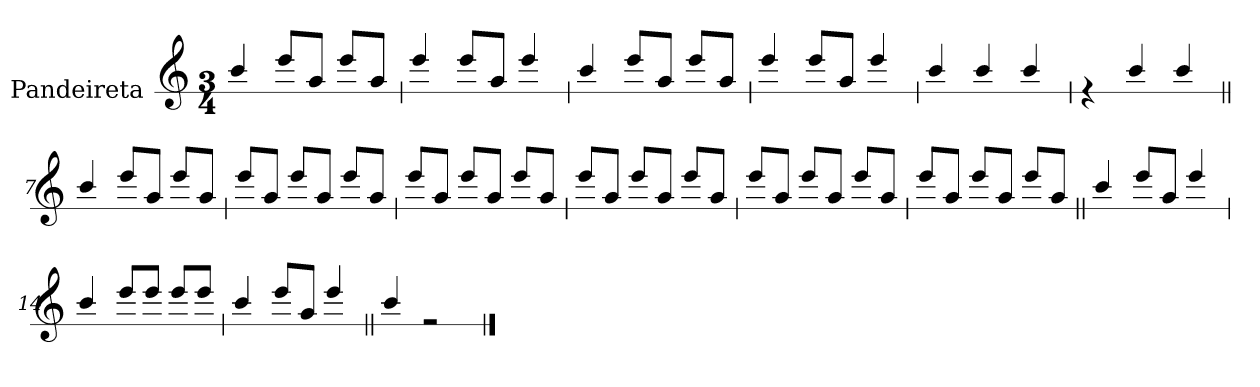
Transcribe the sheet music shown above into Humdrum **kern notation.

**kern
*part1
*staff1
*I"Pandeireta
*stria1
*k[]
*C:
*M3/4
=1
4b/
8dd/L
8g/J
8dd/L
8g/J
=2
4dd/
8dd/L
8g/J
4dd/
=3
4b/
8dd/L
8g/J
8dd/L
8g/J
=4
4dd/
8dd/L
8g/J
4dd/
=5
4b/
4b/
4b/
=6
4r
4b/
4b/
!!LO:LB:g=z
=7||
4b/
8dd/L
8g/J
8dd/L
8g/J
=8
8dd/L
8g/J
8dd/L
8g/J
8dd/L
8g/J
=9
8dd/L
8g/J
8dd/L
8g/J
8dd/L
8g/J
=10
8dd/L
8g/J
8dd/L
8g/J
8dd/L
8g/J
=11
8dd/L
8g/J
8dd/L
8g/J
8dd/L
8g/J
=12
8dd/L
8g/J
8dd/L
8g/J
8dd/L
8g/J
!!LO:LB:g=z
=13||
4b/
8dd/L
8g/J
4dd/
=14
4b/
8dd/L
8dd/J
8dd/L
8dd/J
=15
4b/
8dd/L
8g/J
4dd/
=16||
4b/
2r
==
*-
